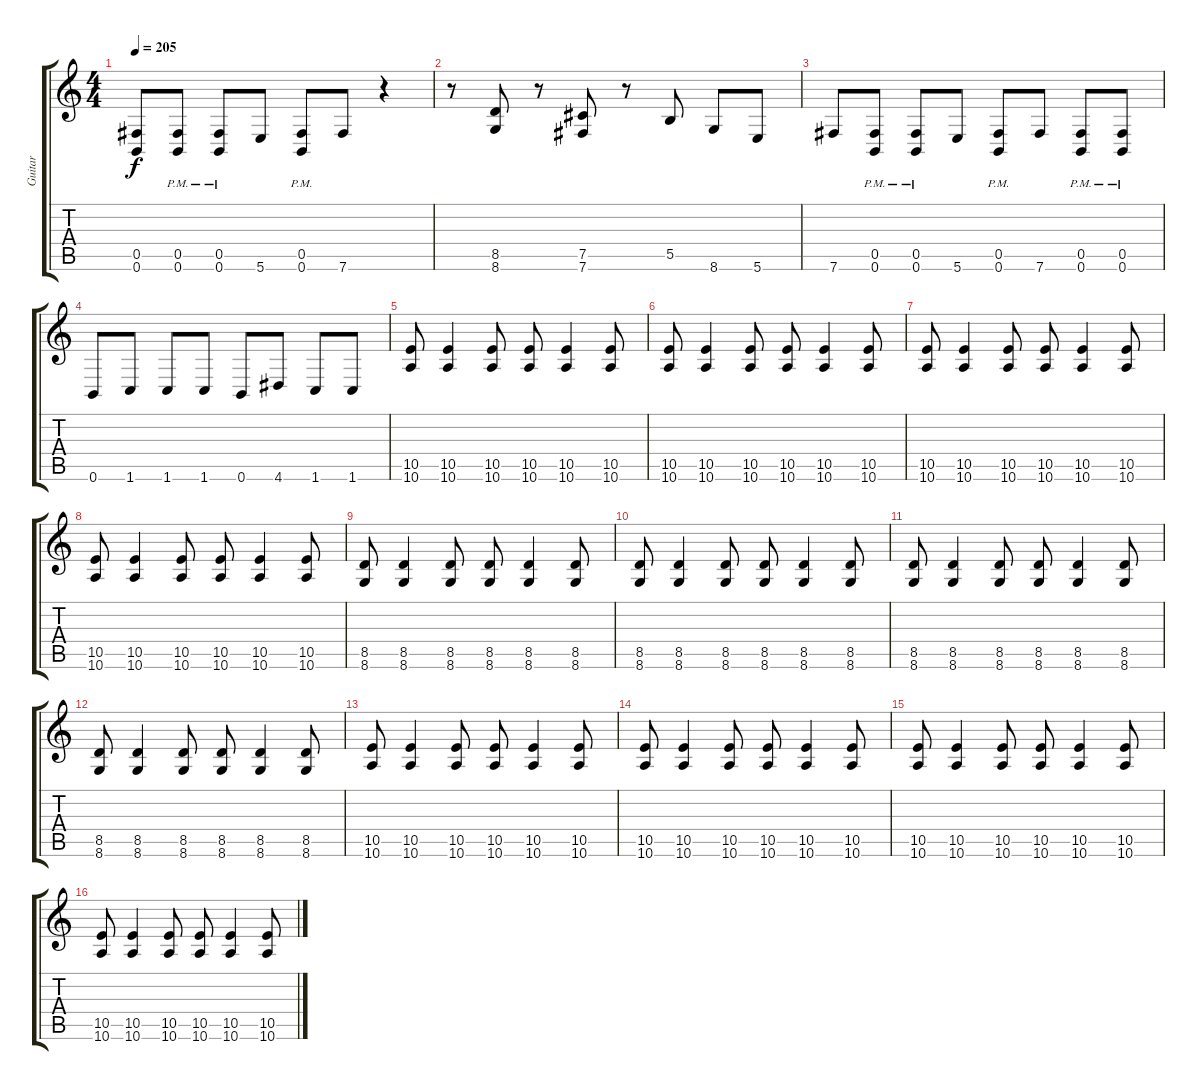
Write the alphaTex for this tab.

\track ("Guitar" "Guitar") {instrument distortionguitar}
\staff {score tabs}
\tuning (Db4 Ab3 E3 B2 Gb2 B1) {hide}
\ts (4 4)
\tempo 205
\clef g2
\ks c
(0.5 0.6).8{dy f} (0.5{pm} 0.6{pm}).8 (0.5{pm} 0.6{pm}).8 5.6.8 (0.5{pm} 0.6{pm}).8 7.6.8 r.4 |
r.8 (8.5 8.6).8 r.8 (7.5 7.6).8 r.8 5.5.8 8.6.8 5.6.8 |
7.6.8 (0.5{pm} 0.6{pm}).8 (0.5{pm} 0.6{pm}).8 5.6.8 (0.5{pm} 0.6{pm}).8 7.6.8 (0.5{pm} 0.6{pm}).8 (0.5{pm} 0.6{pm}).8 |
0.6.8 1.6.8 1.6.8 1.6.8 0.6.8 4.6.8 1.6.8 1.6.8 |
(10.5 10.6).8 (10.5 10.6).4 (10.5 10.6).8 (10.5 10.6).8 (10.5 10.6).4 (10.5 10.6).8 |
(10.5 10.6).8 (10.5 10.6).4 (10.5 10.6).8 (10.5 10.6).8 (10.5 10.6).4 (10.5 10.6).8 |
(10.5 10.6).8 (10.5 10.6).4 (10.5 10.6).8 (10.5 10.6).8 (10.5 10.6).4 (10.5 10.6).8 |
(10.5 10.6).8 (10.5 10.6).4 (10.5 10.6).8 (10.5 10.6).8 (10.5 10.6).4 (10.5 10.6).8 |
(8.5 8.6).8 (8.5 8.6).4 (8.5 8.6).8 (8.5 8.6).8 (8.5 8.6).4 (8.5 8.6).8 |
(8.5 8.6).8 (8.5 8.6).4 (8.5 8.6).8 (8.5 8.6).8 (8.5 8.6).4 (8.5 8.6).8 |
(8.5 8.6).8 (8.5 8.6).4 (8.5 8.6).8 (8.5 8.6).8 (8.5 8.6).4 (8.5 8.6).8 |
(8.5 8.6).8 (8.5 8.6).4 (8.5 8.6).8 (8.5 8.6).8 (8.5 8.6).4 (8.5 8.6).8 |
(10.5 10.6).8 (10.5 10.6).4 (10.5 10.6).8 (10.5 10.6).8 (10.5 10.6).4 (10.5 10.6).8 |
(10.5 10.6).8 (10.5 10.6).4 (10.5 10.6).8 (10.5 10.6).8 (10.5 10.6).4 (10.5 10.6).8 |
(10.5 10.6).8 (10.5 10.6).4 (10.5 10.6).8 (10.5 10.6).8 (10.5 10.6).4 (10.5 10.6).8 |
(10.5 10.6).8 (10.5 10.6).4 (10.5 10.6).8 (10.5 10.6).8 (10.5 10.6).4 (10.5 10.6).8
